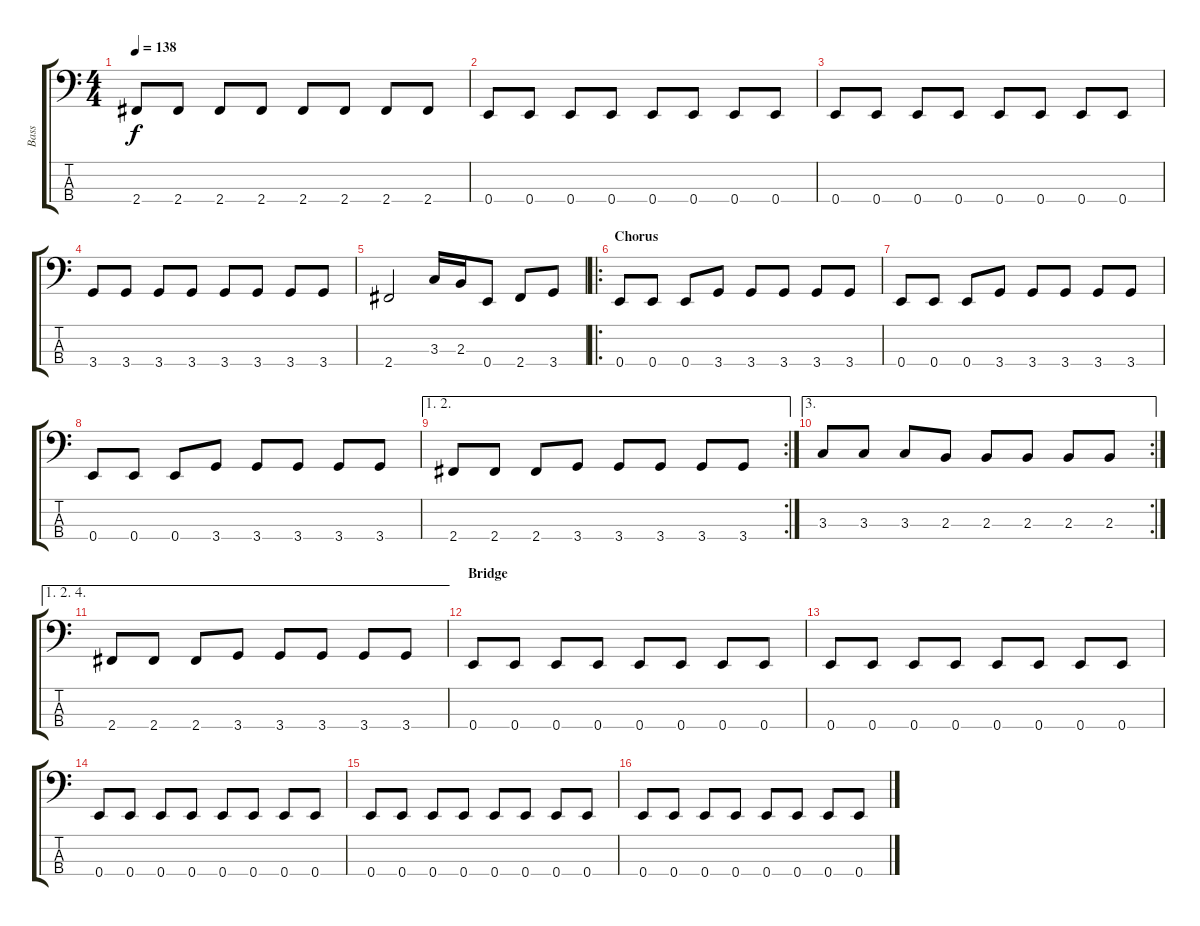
\track ("Bass" "Bass") {instrument electricbasspick}
\staff {score tabs}
\tuning (G2 D2 A1 E1) {hide}
\ts (4 4)
\tempo 138
\clef f4
\ks c
2.4.8{dy f} 2.4.8 2.4.8 2.4.8 2.4.8 2.4.8 2.4.8 2.4.8 |
0.4.8 0.4.8 0.4.8 0.4.8 0.4.8 0.4.8 0.4.8 0.4.8 |
0.4.8 0.4.8 0.4.8 0.4.8 0.4.8 0.4.8 0.4.8 0.4.8 |
3.4.8 3.4.8 3.4.8 3.4.8 3.4.8 3.4.8 3.4.8 3.4.8 |
2.4.2 3.3.16 2.3.16 0.4.8 2.4.8 3.4.8 |
\ro
\section ("" "Chorus")
0.4.8 0.4.8 0.4.8 3.4.8 3.4.8 3.4.8 3.4.8 3.4.8 |
0.4.8 0.4.8 0.4.8 3.4.8 3.4.8 3.4.8 3.4.8 3.4.8 |
0.4.8 0.4.8 0.4.8 3.4.8 3.4.8 3.4.8 3.4.8 3.4.8 |
\ae (1 2)
\rc 2
2.4.8 2.4.8 2.4.8 3.4.8 3.4.8 3.4.8 3.4.8 3.4.8 |
\ae 3
\rc 2
3.3.8 3.3.8 3.3.8 2.3.8 2.3.8 2.3.8 2.3.8 2.3.8 |
\ae (1 2 4)
2.4.8 2.4.8 2.4.8 3.4.8 3.4.8 3.4.8 3.4.8 3.4.8 |
\section ("" "Bridge")
0.4.8 0.4.8 0.4.8 0.4.8 0.4.8 0.4.8 0.4.8 0.4.8 |
0.4.8 0.4.8 0.4.8 0.4.8 0.4.8 0.4.8 0.4.8 0.4.8 |
0.4.8 0.4.8 0.4.8 0.4.8 0.4.8 0.4.8 0.4.8 0.4.8 |
0.4.8 0.4.8 0.4.8 0.4.8 0.4.8 0.4.8 0.4.8 0.4.8 |
0.4.8 0.4.8 0.4.8 0.4.8 0.4.8 0.4.8 0.4.8 0.4.8
